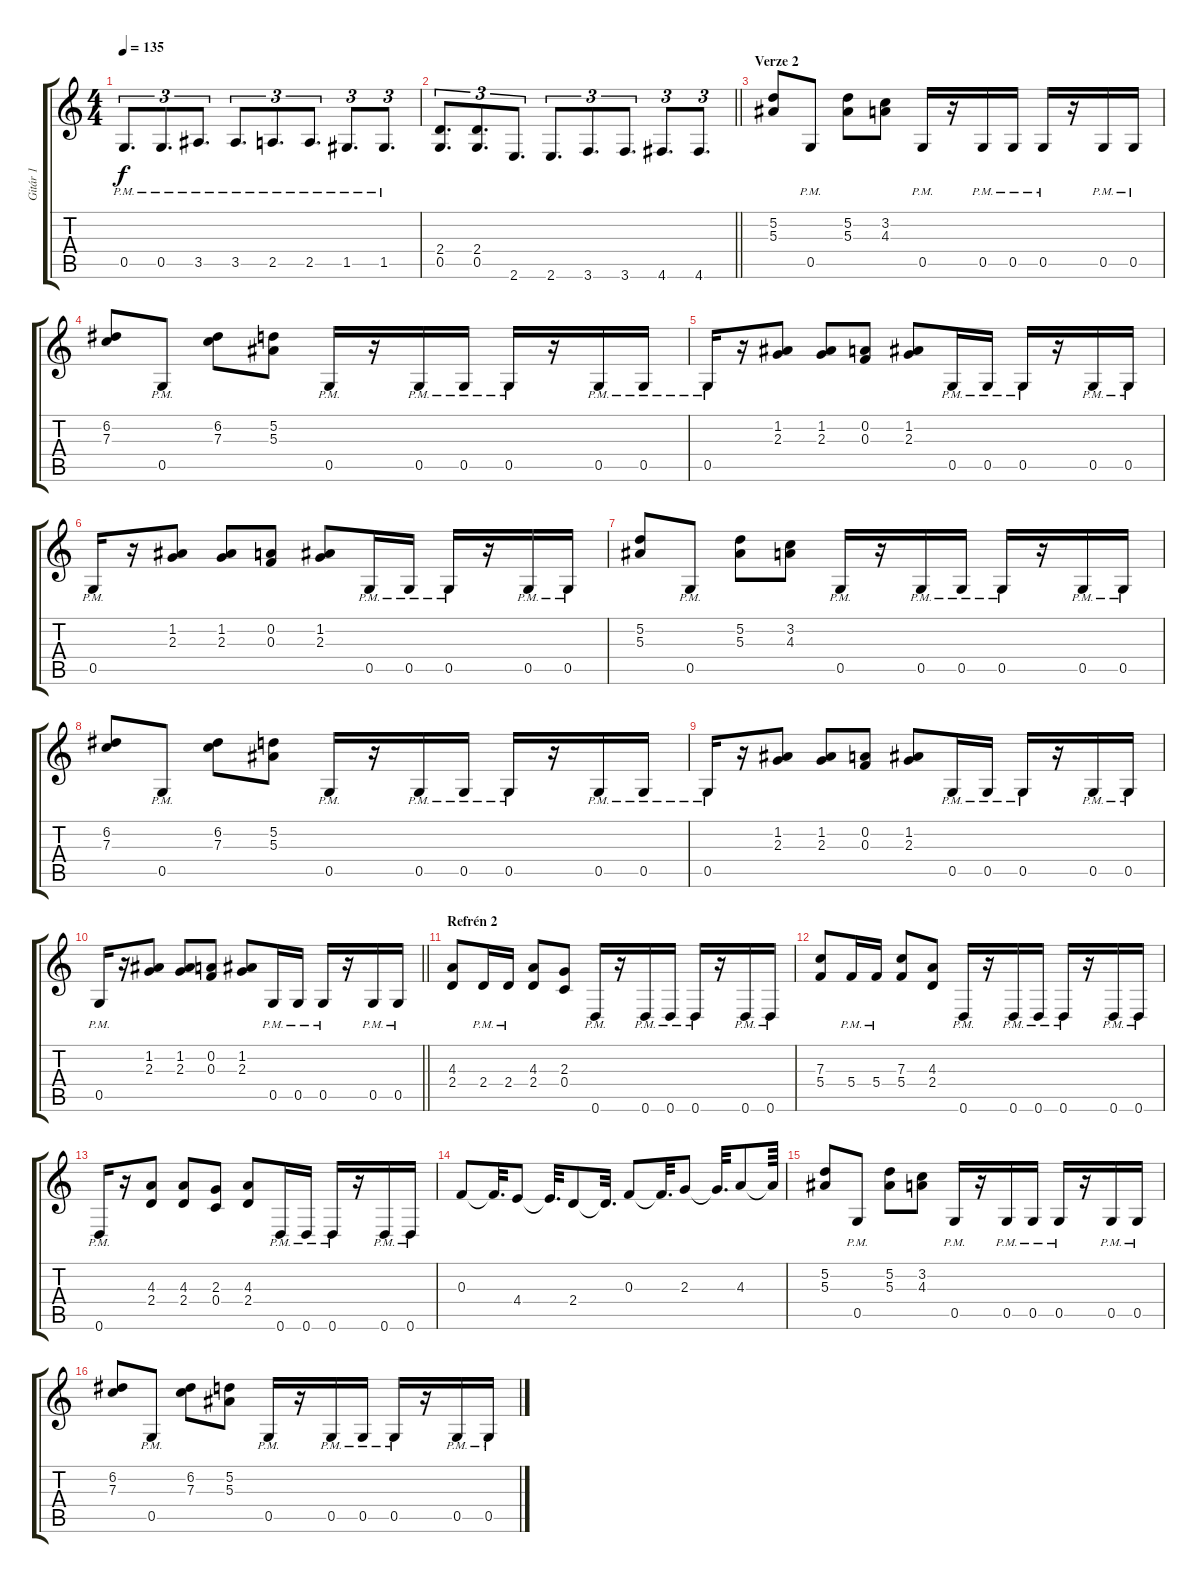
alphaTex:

\track ("Gitár 1" "Gitár 1") {instrument overdrivenguitar}
\staff {score tabs}
\tuning (D4 A3 F3 C3 G2 D2) {hide}
\ts (4 4)
\tempo 135
\clef g2
\ks c
0.5{pm}.8{d tu (3 2) dy f} 0.5{pm}.8{d tu (3 2)} 3.5{pm}.8{d tu (3 2)} 3.5{pm}.8{d tu (3 2)} 2.5{pm}.8{d tu (3 2)} 2.5{pm}.8{d tu (3 2)} 1.5{pm}.8{d tu (3 2)} 1.5{pm}.8{d tu (3 2)} |
\barLineRight lightlight
(2.4 0.5).8{d tu (3 2)} (2.4 0.5).8{d tu (3 2)} 2.6.8{d tu (3 2)} 2.6.8{d tu (3 2)} 3.6.8{d tu (3 2)} 3.6.8{d tu (3 2)} 4.6.8{d tu (3 2)} 4.6.8{d tu (3 2)} |
\section ("" "Verze 2")
(5.2 5.3).8 0.5{pm}.8 (5.2 5.3).8 (3.2 4.3).8 0.5{pm}.16 r.16 0.5{pm}.16 0.5{pm}.16 0.5{pm}.16 r.16 0.5{pm}.16 0.5{pm}.16 |
(6.2 7.3).8 0.5{pm}.8 (6.2 7.3).8 (5.2 5.3).8 0.5{pm}.16 r.16 0.5{pm}.16 0.5{pm}.16 0.5{pm}.16 r.16 0.5{pm}.16 0.5{pm}.16 |
0.5{pm}.16 r.16 (1.2 2.3).8 (1.2 2.3).8 (0.2 0.3).8 (1.2 2.3).8 0.5{pm}.16 0.5{pm}.16 0.5{pm}.16 r.16 0.5{pm}.16 0.5{pm}.16 |
0.5{pm}.16 r.16 (1.2 2.3).8 (1.2 2.3).8 (0.2 0.3).8 (1.2 2.3).8 0.5{pm}.16 0.5{pm}.16 0.5{pm}.16 r.16 0.5{pm}.16 0.5{pm}.16 |
(5.2 5.3).8 0.5{pm}.8 (5.2 5.3).8 (3.2 4.3).8 0.5{pm}.16 r.16 0.5{pm}.16 0.5{pm}.16 0.5{pm}.16 r.16 0.5{pm}.16 0.5{pm}.16 |
(6.2 7.3).8 0.5{pm}.8 (6.2 7.3).8 (5.2 5.3).8 0.5{pm}.16 r.16 0.5{pm}.16 0.5{pm}.16 0.5{pm}.16 r.16 0.5{pm}.16 0.5{pm}.16 |
0.5{pm}.16 r.16 (1.2 2.3).8 (1.2 2.3).8 (0.2 0.3).8 (1.2 2.3).8 0.5{pm}.16 0.5{pm}.16 0.5{pm}.16 r.16 0.5{pm}.16 0.5{pm}.16 |
\barLineRight lightlight
0.5{pm}.16 r.16 (1.2 2.3).8 (1.2 2.3).8 (0.2 0.3).8 (1.2 2.3).8 0.5{pm}.16 0.5{pm}.16 0.5{pm}.16 r.16 0.5{pm}.16 0.5{pm}.16 |
\section ("" "Refrén 2")
(4.3 2.4).8 2.4{pm}.16 2.4{pm}.16 (4.3 2.4).8 (2.3 0.4).8 0.6{pm}.16 r.16 0.6{pm}.16 0.6{pm}.16 0.6{pm}.16 r.16 0.6{pm}.16 0.6{pm}.16 |
(7.3 5.4).8 5.4{pm}.16 5.4{pm}.16 (7.3 5.4).8 (4.3 2.4).8 0.6{pm}.16 r.16 0.6{pm}.16 0.6{pm}.16 0.6{pm}.16 r.16 0.6{pm}.16 0.6{pm}.16 |
0.6{pm}.16 r.16 (4.3 2.4).8 (4.3 2.4).8 (2.3 0.4).8 (4.3 2.4).8 0.6{pm}.16 0.6{pm}.16 0.6{pm}.16 r.16 0.6{pm}.16 0.6{pm}.16 |
0.3.8 0.3{t}.32{d} 4.4.8 4.4{t}.32{d} 2.4.8 2.4{t}.32{d} 0.3.8 0.3{t}.32{d} 2.3.8 2.3{t}.32{d} 4.3.8 4.3{t}.64 |
(5.2 5.3).8 0.5{pm}.8 (5.2 5.3).8 (3.2 4.3).8 0.5{pm}.16 r.16 0.5{pm}.16 0.5{pm}.16 0.5{pm}.16 r.16 0.5{pm}.16 0.5{pm}.16 |
(6.2 7.3).8 0.5{pm}.8 (6.2 7.3).8 (5.2 5.3).8 0.5{pm}.16 r.16 0.5{pm}.16 0.5{pm}.16 0.5{pm}.16 r.16 0.5{pm}.16 0.5{pm}.16
